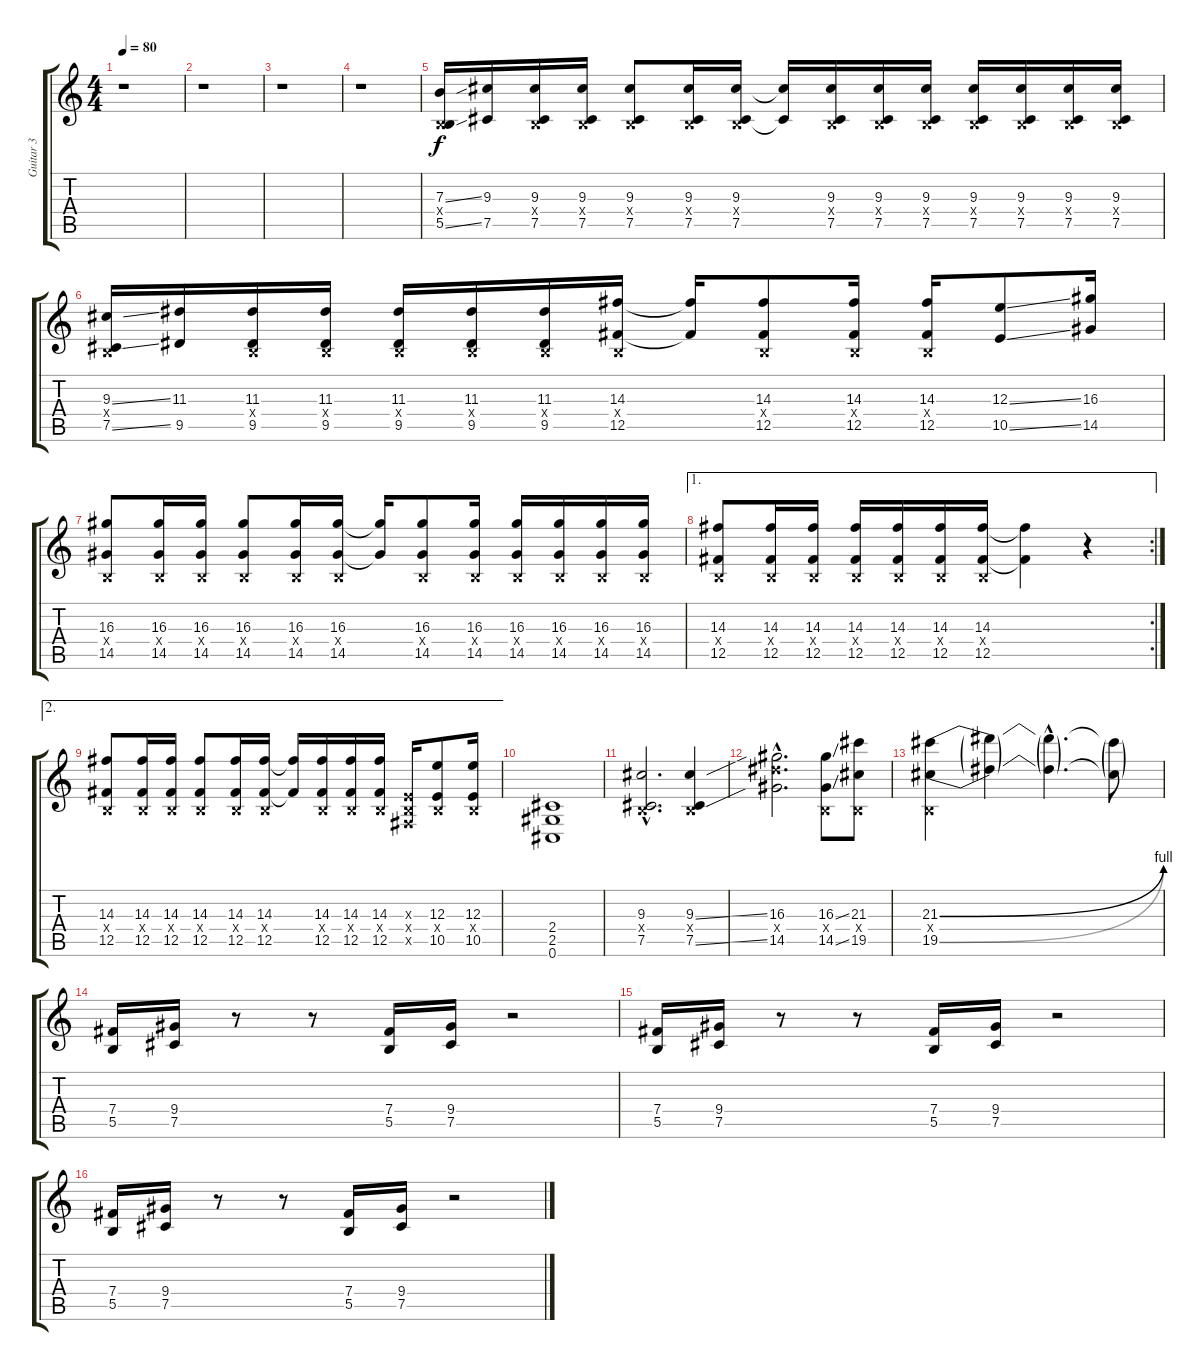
\track ("Guitar 3" "Guitar 3") {instrument distortionguitar}
\staff {score tabs}
\tuning (Db4 Ab3 E3 B2 Gb2 Db2) {hide}
\ts (4 4)
\tempo 80
\clef g2
\ks c
r.1{dy f} |
r.1 |
r.1 |
r.1 |
(7.3{ss} 0.4{x} 5.5{ss}).16 (9.3 7.5).16 (9.3 0.4{x} 7.5).16 (9.3 0.4{x} 7.5).16 (9.3 0.4{x} 7.5).8 (9.3 0.4{x} 7.5).16 (9.3 0.4{x} 7.5).16 (9.3{t} 7.5{t}).16 (9.3 0.4{x} 7.5).16 (9.3 0.4{x} 7.5).16 (9.3 0.4{x} 7.5).16 (9.3 0.4{x} 7.5).16 (9.3 0.4{x} 7.5).16 (9.3 0.4{x} 7.5).16 (9.3 0.4{x} 7.5).16 |
(9.3{ss} 0.4{x} 7.5{ss}).16 (11.3 9.5).16 (11.3 0.4{x} 9.5).16 (11.3 0.4{x} 9.5).16 (11.3 0.4{x} 9.5).16 (11.3 0.4{x} 9.5).16 (11.3 0.4{x} 9.5).16 (14.3 0.4{x} 12.5).16 (14.3{t} 12.5{t}).16 (14.3 0.4{x} 12.5).8 (14.3 0.4{x} 12.5).16 (14.3 0.4{x} 12.5).16 (12.3{ss} 10.5{ss}).8 (16.3 14.5).16 |
(16.3 0.4{x} 14.5).8 (16.3 0.4{x} 14.5).16 (16.3 0.4{x} 14.5).16 (16.3 0.4{x} 14.5).8 (16.3 0.4{x} 14.5).16 (16.3 0.4{x} 14.5).16 (16.3{t} 14.5{t}).16 (16.3 0.4{x} 14.5).8 (16.3 0.4{x} 14.5).16 (16.3 0.4{x} 14.5).16 (16.3 0.4{x} 14.5).16 (16.3 0.4{x} 14.5).16 (16.3 0.4{x} 14.5).16 |
\ae 1
\rc 2
(14.3 0.4{x} 12.5).8 (14.3 0.4{x} 12.5).16 (14.3 0.4{x} 12.5).16 (14.3 0.4{x} 12.5).16 (14.3 0.4{x} 12.5).16 (14.3 0.4{x} 12.5).16 (14.3 0.4{x} 12.5).16 (14.3{t} 12.5{t}).4 r.4 |
\ae 2
(14.3 0.4{x} 12.5).8 (14.3 0.4{x} 12.5).16 (14.3 0.4{x} 12.5).16 (14.3 0.4{x} 12.5).8 (14.3 0.4{x} 12.5).16 (14.3 0.4{x} 12.5).16 (14.3{t} 12.5{t}).16 (14.3 0.4{x} 12.5).16 (14.3 0.4{x} 12.5).16 (14.3 0.4{x} 12.5).16 (0.3{x} 0.4{x} 0.5{x}).16 (12.3 0.4{x} 10.5).8 (12.3 0.4{x} 10.5).16 |
(2.4 2.5 0.6).1 |
(9.3{hac} 0.4{hac x} 7.5{hac}).2{d} (9.3{ss} 0.4{x} 7.5{ss}).4 |
(16.3{hac} 16.4{hac x} 14.5{hac}).2{d} (16.3{ss} 0.4{x} 14.5{ss}).8 (21.3 0.4{x} 19.5).8 |
(21.3{be (bend 0 0 60 4)} 0.4{x} 19.5{be (bend 0 0 60 4)}).4 (21.3{t} 19.5{t}).4 (21.3{hac t} 19.5{hac t}).4{d} (21.3{t} 19.5{t}).8 |
(7.4 5.5).16{instrument electricguitarmuted} (9.4 7.5).16 r.8 r.8 (7.4 5.5).16 (9.4 7.5).16 r.2 |
(7.4 5.5).16 (9.4 7.5).16 r.8 r.8 (7.4 5.5).16 (9.4 7.5).16 r.2 |
(7.4 5.5).16 (9.4 7.5).16 r.8 r.8 (7.4 5.5).16 (9.4 7.5).16 r.2
